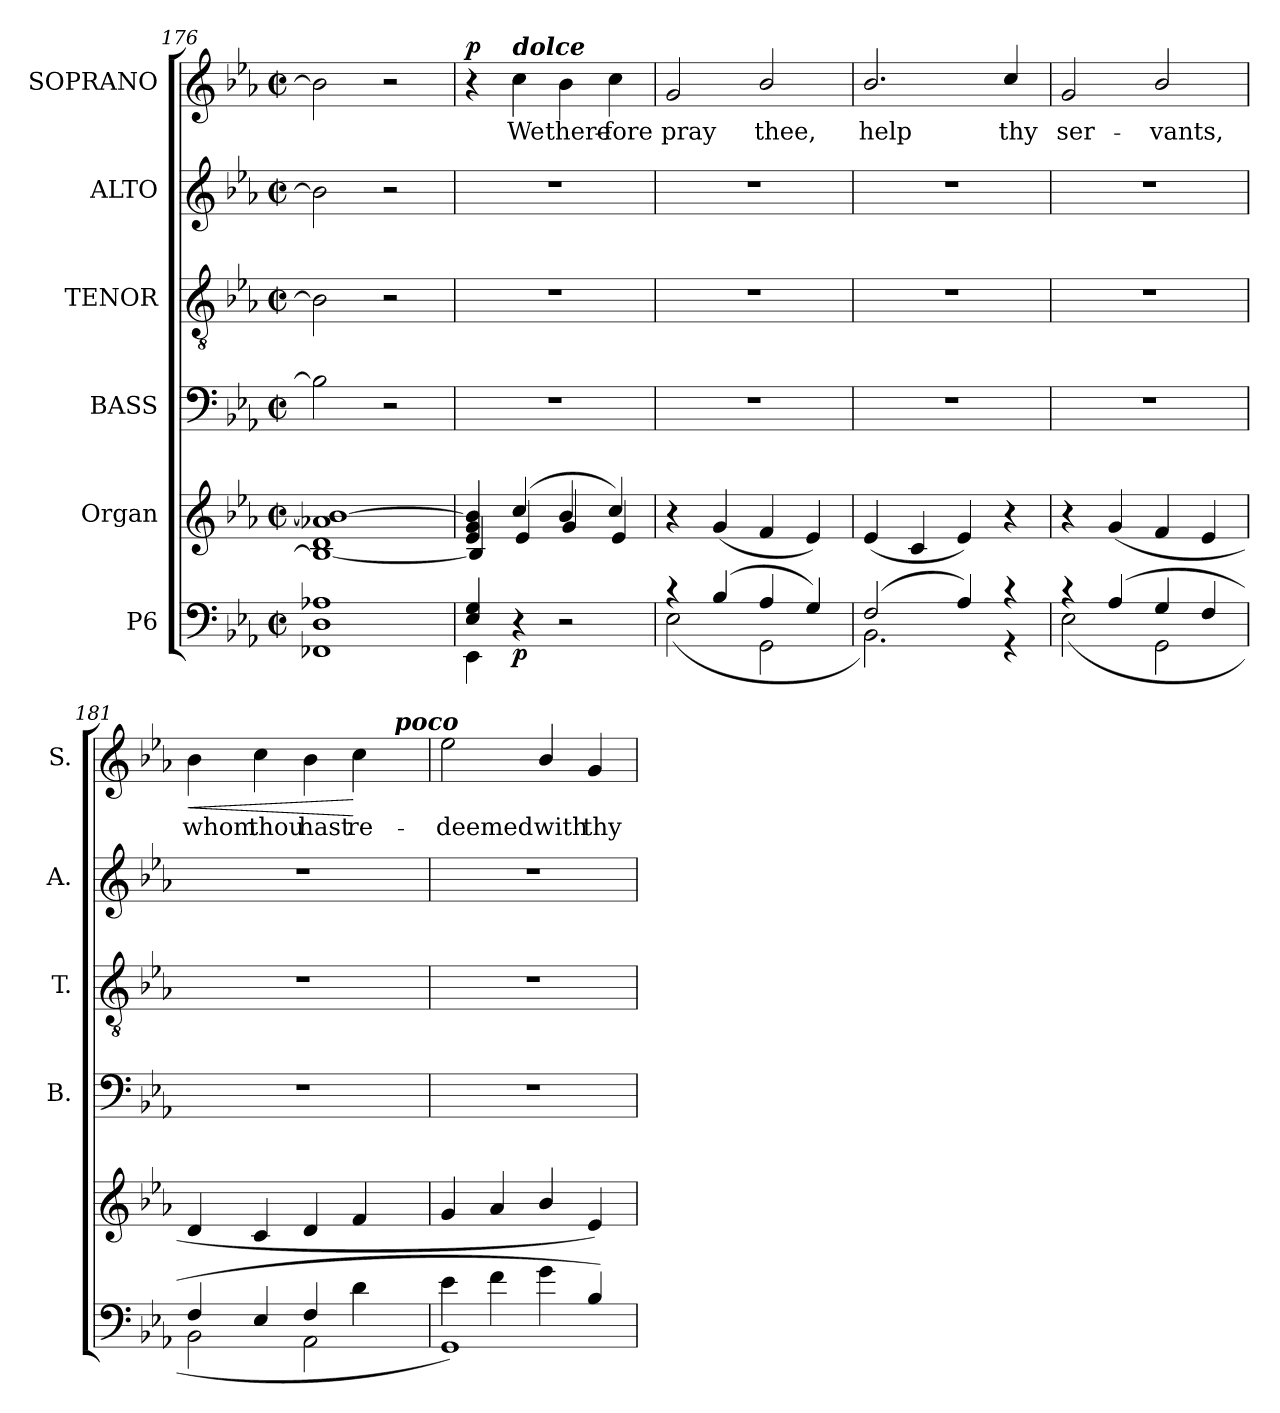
**kern	**dynam	**kern	**kern	**kern	**kern	**kern	**text	**dynam
*part6	*part6	*part5	*part4	*part3	*part2	*part1	*part1	*part1
*staff6	*staff6	*staff5	*staff4	*staff3	*staff2	*staff1	*staff1	*staff1
*I"P6	*	*I"Organ	*I"BASS	*I"TENOR	*I"ALTO	*I"SOPRANO	*	*
*	*	*	*I'B.	*I'T.	*I'A.	*I'S.	*	*
*clefF4	*	*clefG2	*clefF4	*clefGv2	*clefG2	*clefG2	*	*
*	*	*	*	*ITrd7c12	*	*	*	*
*k[b-e-a-]	*	*k[b-e-a-]	*k[b-e-a-]	*k[b-e-a-]	*k[b-e-a-]	*k[b-e-a-]	*	*
*E-:	*	*E-:	*E-:	*E-:	*E-:	*E-:	*	*
*M2/2	*	*M2/2	*M2/2	*M2/2	*M2/2	*M2/2	*	*
*met(c|)	*	*met(c|)	*met(c|)	*met(c|)	*met(c|)	*met(c|)	*	*
=176	=176	=176	=176	=176	=176	=176	=176	=176
*^	*	*^	*	*	*	*	*	*
1Di 1A-Xi	1FF-Xi	.	1a-Xi 1b-i_	1B-i_ 1di	2B-i\]	2BB-i\]	2b-i\]	2b-i\]	.	.
.	.	.	.	.	2r	2r	2r	2r	.	.
!!LO:LB:g=z
=177	=177	=177	=177	=177	=177	=177	=177	=177	=177	=177
4E-i/ 4Gi	4EE-i\	.	4e-i/ 4gi 4b-i]	4B-i/]	1r	1r	1r	4r	.	p
!	!	!	!	!	!	!	!	!LO:TX:a:Bi:t=dolce	!	!
!	!	!	!	!	!	!	!	!	!LO:LY:b:color=#000000	!
4r	4ryy	p	(4cci/	4e-i/	.	.	.	4cci\	We	.
!	!	!	!	!	!	!	!	!	!LO:LY:b:color=#000000	!
2r	2ryy	.	4b-i/	4gi/	.	.	.	4b-i\	there-	.
!	!	!	!	!	!	!	!	!	!LO:LY:b:color=#000000	!
.	.	.	4cci/)	4e-i/	.	.	.	4cci\	-fore	.
*	*	*	*v	*v	*	*	*	*	*	*
=178	=178	=178	=178	=178	=178	=178	=178	=178	=178
*	*	*	*^	*	*	*	*	*	*
!	!	!	!	!	!	!	!	!	!LO:LY:b:color=#000000	!
*	*	*	*v	*v	*	*	*	*	*	*
4r	(2E-i\	.	4r	1r	1r	1r	2gi/	pray	.
(4B-i/	.	.	(4gi/	.	.	.	.	.	.
!	!	!	!	!	!	!	!	!LO:LY:b:color=#000000	!
4A-i/	2GGi\	.	4fi/	.	.	.	2b-i/	thee,	.
4Gi/)	.	.	4e-i/)	.	.	.	.	.	.
=179	=179	=179	=179	=179	=179	=179	=179	=179	=179
!	!	!	!	!	!	!	!	!LO:LY:b:color=#000000	!
(2Fi/	2.BB-i\)	.	(4e-i/	1r	1r	1r	2.b-i/	help	.
.	.	.	4ci/	.	.	.	.	.	.
4A-i/)	.	.	4e-i/)	.	.	.	.	.	.
!	!	!	!	!	!	!	!	!LO:LY:b:color=#000000	!
4r	4r	.	4r	.	.	.	4cci/	thy	.
=180	=180	=180	=180	=180	=180	=180	=180	=180	=180
!	!	!	!	!	!	!	!	!LO:LY:b:color=#000000	!
4r	(2E-i\	.	4r	1r	1r	1r	2gi/	ser-	.
(4A-i/	.	.	(4gi/	.	.	.	.	.	.
!	!	!	!	!	!	!	!	!LO:LY:b:color=#000000	!
4Gi/	2GGi\	.	4fi/	.	.	.	2b-i/	-vants,	.
4Fi/	.	.	4e-i/	.	.	.	.	.	.
=181	=181	=181	=181	=181	=181	=181	=181	=181	=181
!	!	!	!	!	!	!	!	!LO:LY:b:color=#000000	!LO:HP:b
*	*	*	*	*	*	*	*^	*	*
4Fi/	2BB-i\	.	4di/	1r	1r	1r	4b-i\	2ryy	whom	<
!	!	!	!	!	!	!	!	!	!LO:LY:b:color=#000000	!
4E-i/	.	.	4ci/	.	.	.	4cci\	.	thou	.
!	!	!	!	!	!	!	!	!	!LO:LY:b:color=#000000	!
4Fi/	2AA-i\	.	4di/	.	.	.	4b-i\	4ryy	hast	.
!	!	!	!	!	!	!	!	!	!LO:LY:b:color=#000000	!
4di\	.	.	4fi/	.	.	.	4cci\	16ryy	re-	[
.	.	.	.	.	.	.	.	32...ryy	.	.
!	!	!	!	!	!	!	!	!LO:TX:a:Bi:t=poco	!	!
.	.	.	.	.	.	.	.	8ryy	.	.
.	.	.	.	.	.	.	.	256ryy	.	.
*	*	*	*	*	*	*	*v	*v	*	*
=182	=182	=182	=182	=182	=182	=182	=182	=182	=182
*	*	*	*	*	*	*	*^	*	*
!	!	!	!	!	!	!	!	!	!LO:LY:b:color=#000000	!
*	*	*	*	*	*	*	*v	*v	*	*
4e-i\	1GGi)	.	4gi/	1r	1r	1r	2ee-i\	-deemed	.
4fi\	.	.	4a-i/	.	.	.	.	.	.
!	!	!	!	!	!	!	!	!LO:LY:b:color=#000000	!
4gi\	.	.	4b-i/	.	.	.	4b-i/	with	.
!	!	!	!	!	!	!	!	!LO:LY:b:color=#000000	!
4B-i/)	.	.	4e-i/)	.	.	.	4gi/	thy	.
*v	*v	*	*	*	*	*	*	*	*
=	=	=	=	=	=	=	=	=
*-	*-	*-	*-	*-	*-	*-	*-	*-
